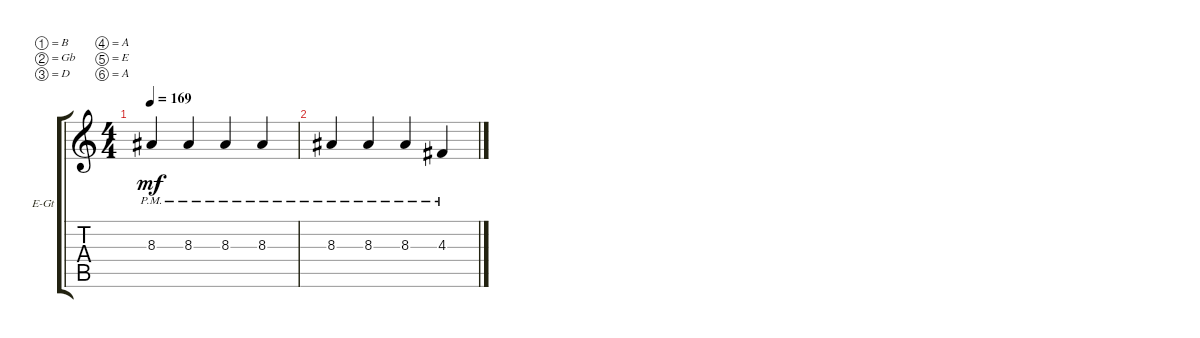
\bracketExtendMode groupsimilarinstruments
\firstSystemTrackNameOrientation horizontal
\otherSystemsTrackNameOrientation horizontal
\track ("Rhythm Guitar" "E-Gt") {instrument distortionguitar}
\staff {score tabs}
\tuning (B3 Gb3 D3 A2 E2 A1)
\ts (4 4)
\tempo 169
\clef g2
\ks c
8.3{pm}.4{dy mf} 8.3{pm}.4 8.3{pm}.4 8.3{pm}.4 |
8.3{pm}.4 8.3{pm}.4 8.3{pm}.4 4.3{pm}.4
